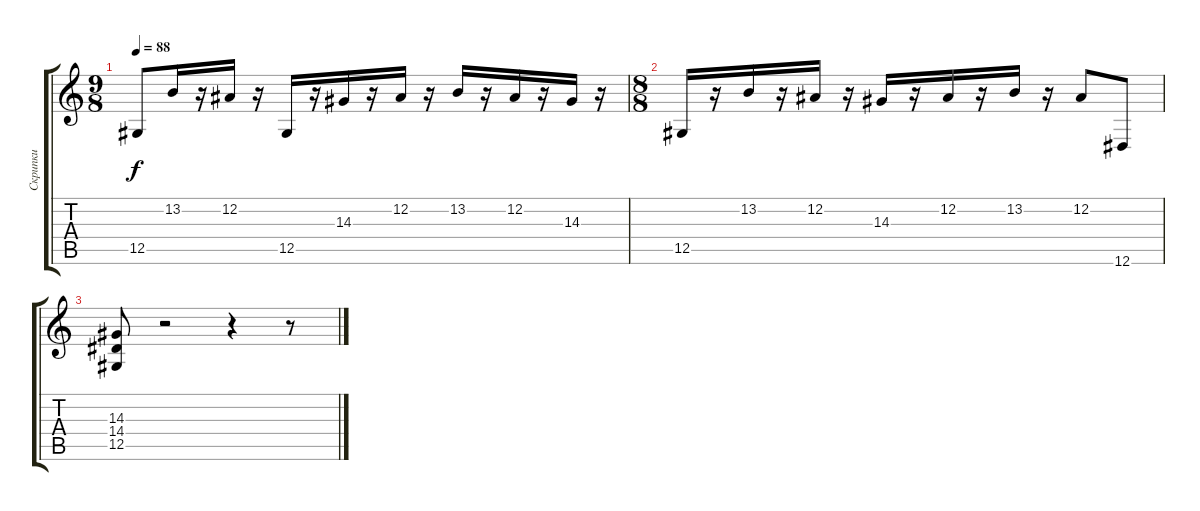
\track ("Скрипки" "Скрипки") {instrument violin}
\staff {score tabs}
\tuning (Eb4 Bb3 Gb3 Db3 Ab2 Eb2) {hide}
\ts (9 8)
\tempo 88
\clef g2
\ks c
12.5.8{dy f volume 10 instrument violin} 13.2.16 r.16 12.2.16 r.16 12.5.16 r.16 14.3.16 r.16 12.2.16 r.16 13.2.16 r.16 12.2.16 r.16 14.3.16 r.16 |
\ts (8 8)
12.5.16 r.16 13.2.16 r.16 12.2.16 r.16 14.3.16 r.16 12.2.16 r.16 13.2.16 r.16 12.2.8 12.6.8 |
(14.3 14.4 12.5).8 r.2 r.4 r.8
